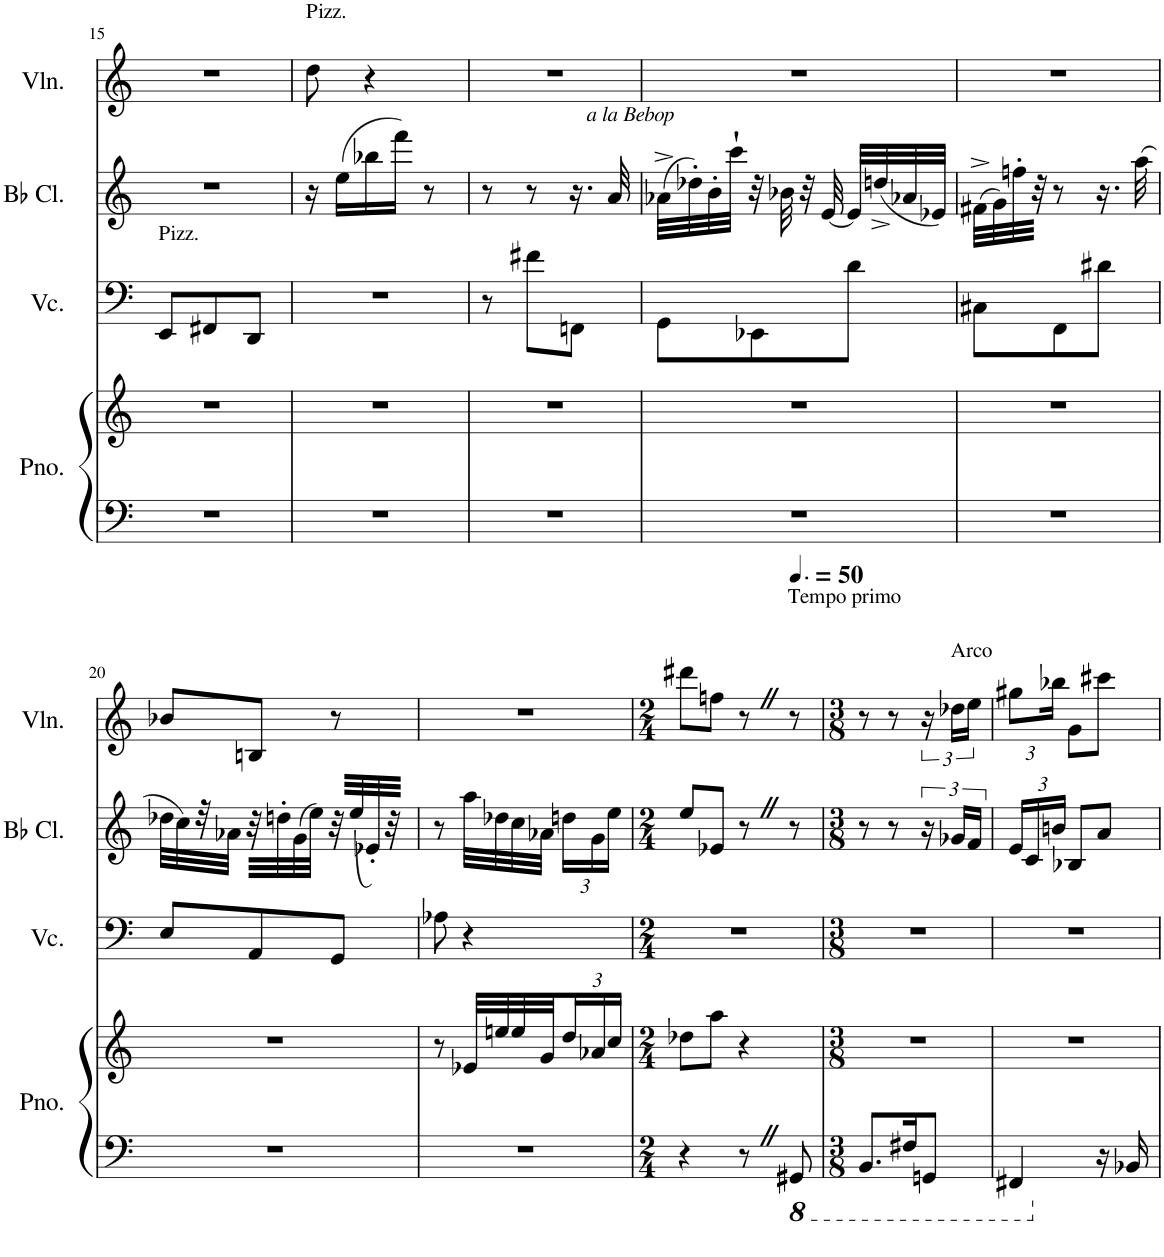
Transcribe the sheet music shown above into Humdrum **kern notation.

**kern	**kern	**kern	**kern	**kern
*part4	*part4	*part3	*part2	*part1
*staff5	*staff4	*staff3	*staff2	*staff1
*I"Piano	*	*I"Violoncello	*I"Bb Clarinet	*I"Violin
*I'Pno.	*	*I'Vc.	*I'Bb Cl.	*I'Vln.
!!LO:PB:g=z
*clefF4	*clefG2	*clefF4	*clefG2	*clefG2
*	*	*	*Trd1c2	*
*k[]	*k[]	*k[]	*k[]	*k[]
*M3/8	*M3/8	*M3/8	*M3/8	*M3/8
=15	=15	=15	=15	=15
!	!	!LO:TX:a:t=Pizz.	!	!
4.r	4.r	8EE/L	4.r	4.r
.	.	8FF#X/	.	.
.	.	8DD/J	.	.
=16	=16	=16	=16	=16
!	!	!	!	!LO:TX:a:t=Pizz.
4.r	4.r	4.r	16r	8dd\
.	.	.	(16ee\LL	.
.	.	.	16bb-X\	4r
.	.	.	16fff\JJ)	.
.	.	.	8r	.
=17	=17	=17	=17	=17
4.r	4.r	8r	8r	4.r
.	.	8f#X\L	8r	.
.	.	8FFn\J	16.r	.
!	!	!	!LO:TX:a:i:t=a la Bebop	!
.	.	.	32a/	.
=18	=18	=18	=18	=18
4.r	4.r	8GG\L	(32a-X^\LLL	4.r
.	.	.	32dd-X'\)	.
.	.	.	32b'\	.
.	.	.	32ccc`\JJJ	.
.	.	8EE-X\	32r	.
.	.	.	32b-X\	.
.	.	.	32r	.
.	.	.	[32e/	.
.	.	8d\J	32e/LLL]	.
.	.	.	(32ddn^/	.
.	.	.	32a-X/	.
.	.	.	32e-X/JJJ)	.
=19	=19	=19	=19	=19
4.r	4.r	8C#X\L	(32f#X^\LLL	4.r
.	.	.	32g\)	.
.	.	.	32ffn'\	.
.	.	.	32r	.
.	.	8FF\	8r	.
.	.	8d#X\J	16.r	.
.	.	.	(32aa\	.
!!LO:LB:g=z
=20	=20	=20	=20	=20
4.r	4.r	8E/L	32dd-X\LLL	8b-X/L
.	.	.	32cc\)	.
.	.	.	32r	.
.	.	.	32a-X\JJJ	.
.	.	8AA/	32r	8Bn/J
.	.	.	32ddn'\	.
.	.	.	(32g\	.
.	.	.	32ee\JJJ)	.
.	.	8GG/J	32r	8r
.	.	.	(32ee/	.
.	.	.	32e-X'/)	.
.	.	.	32r	.
=21	=21	=21	=21	=21
4.r	8r	8A-X\	8r	4.r
.	32e-X/LLL	4r	32aa\LLL	.
.	32een/	.	32dd-X\	.
.	32ee/	.	32cc\	.
.	32g/J	.	32a-X\JJJ	.
*	*Xbrackettup	*	*Xbrackettup	*
.	24dd/	.	24ddn\LL	.
.	24a-X/	.	24g\	.
.	24cc/JJ	.	24ee\JJ	.
=22	=22	=22	=22	=22
*M2/4	*M2/4	*M2/4	*M2/4	*M2/4
4r	8dd-X\L	2r	8ee/L	8ddd#X\L
.	8aa\J	.	8e-X/J	8ffn\J
8r	4r	.	8r	8r
*8ba	*	*	*	*
*	*	*	*	*MM75
!	!	!	!	!LO:TX:a:t=Tempo primo
8GGG#X/	.	.	8r	8r
=23	=23	=23	=23	=23
*M3/8	*M3/8	*M3/8	*M3/8	*M3/8
8.BBB/L	4.r	4.r	8r	8r
.	.	.	8r	8r
16FF#X/K	.	.	.	.
*	*	*	*brackettup	*
8GGGn/J	.	.	24r	24r
!	!	!	!	!LO:TX:a:t=Arco
.	.	.	24g-X/LL	24dd-X\LL
.	.	.	24f/JJ	24ee\JJ
=24	=24	=24	=24	=24
*	*	*	*Xbrackettup	*Xbrackettup
4FFF#X/	4.r	4.r	24e/LL	12gg#X\L
.	.	.	24c/	.
.	.	.	24bn/JJ	24bb-X\Jk
.	.	.	8B-X/L	8g\L
*X8ba	*	*	*	*
16r	.	.	8a/J	8ccc#X\J
16BB-X/	.	.	.	.
=	=	=	=	=
*-	*-	*-	*-	*-
